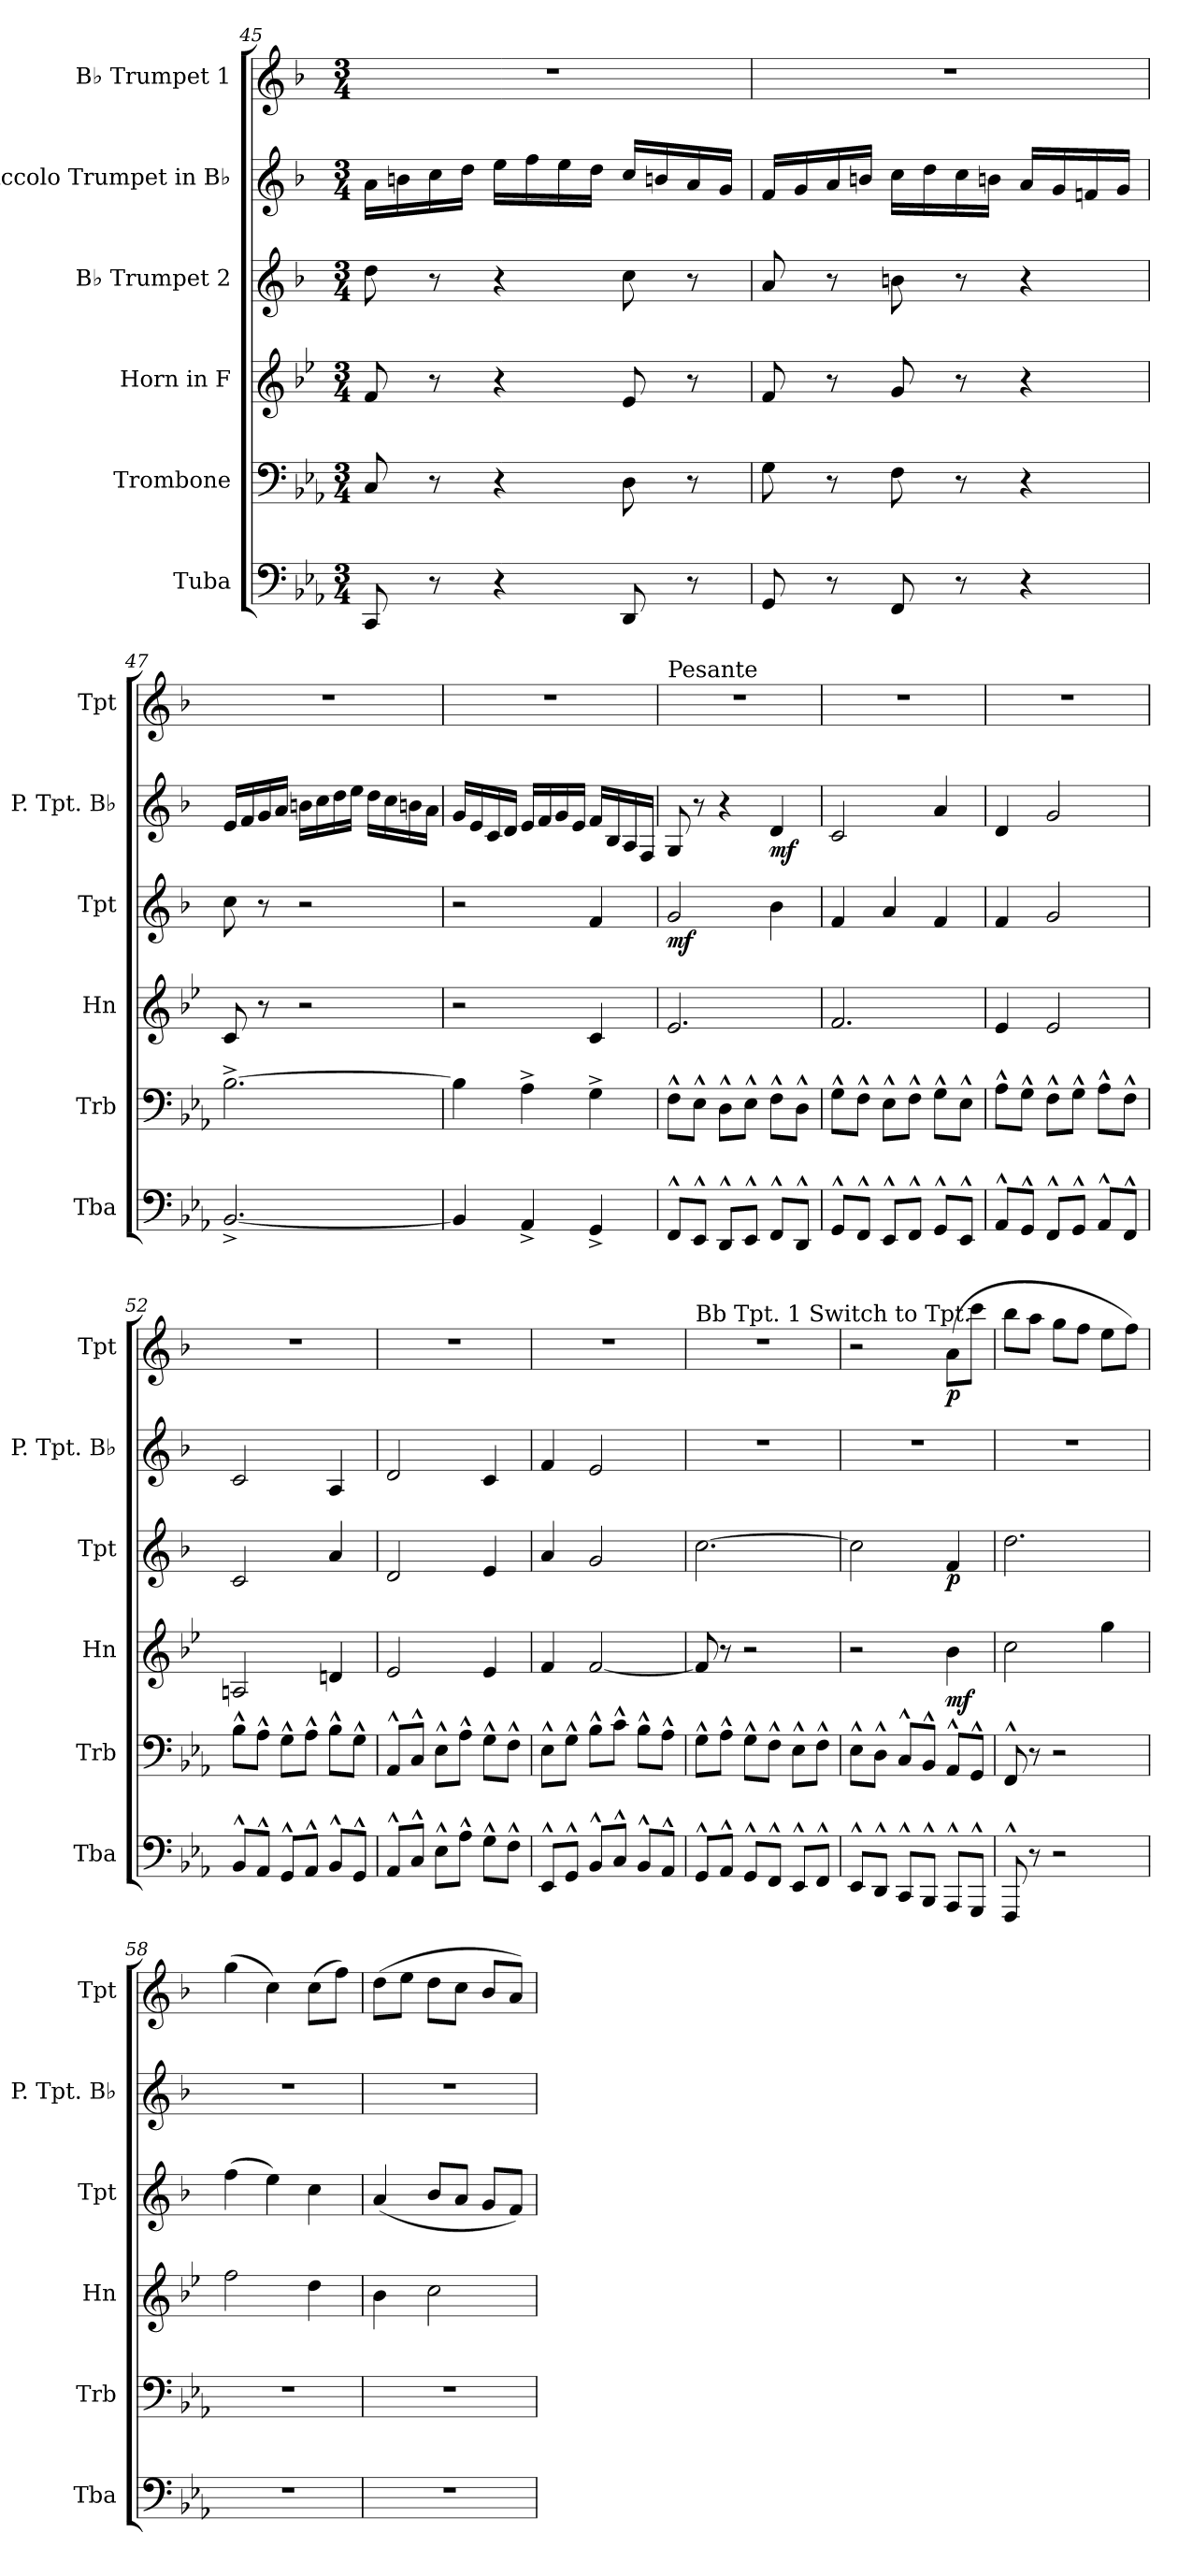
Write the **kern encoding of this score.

**kern	**kern	**kern	**dynam	**kern	**dynam	**kern	**dynam	**kern	**dynam
*part6	*part5	*part4	*part4	*part3	*part3	*part2	*part2	*part1	*part1
*staff6	*staff5	*staff4	*staff4	*staff3	*staff3	*staff2	*staff2	*staff1	*staff1
*I"Tuba	*I"Trombone	*I"Horn in F	*	*I"B♭ Trumpet 2	*	*I"Piccolo Trumpet in B♭	*	*I"B♭ Trumpet 1	*
*I'Tba	*I'Trb	*I'Hn	*	*I'Tpt	*	*I'P. Tpt. B♭	*	*I'Tpt	*
!!LO:PB:g=z
*clefF4	*clefF4	*clefG2	*	*clefG2	*	*clefG2	*	*clefG2	*
*	*	*ITrd4c7	*	*ITrd1c2	*	*ITrd-6c-10	*	*ITrd1c2	*
*k[b-e-a-]	*k[b-e-a-]	*k[b-e-a-]	*	*k[b-e-a-]	*	*k[b-e-a-]	*	*k[b-e-a-]	*
*M3/4	*M3/4	*M3/4	*	*M3/4	*	*M3/4	*	*M3/4	*
=45	=45	=45	=45	=45	=45	=45	=45	=45	=45
8CC/	8C/	8B-/	.	8cc\	.	16gg\LL	.	2.r	.
.	.	.	.	.	.	16aan\	.	.	.
8r	8r	8r	.	8r	.	16bb-\	.	.	.
.	.	.	.	.	.	16ccc\JJ	.	.	.
4r	4r	4r	.	4r	.	16ddd\LL	.	.	.
.	.	.	.	.	.	16eee-\	.	.	.
.	.	.	.	.	.	16ddd\	.	.	.
.	.	.	.	.	.	16ccc\JJ	.	.	.
8DD/	8D\	8A-/	.	8b-\	.	16bb-/LL	.	.	.
.	.	.	.	.	.	16aan/	.	.	.
8r	8r	8r	.	8r	.	16gg/	.	.	.
.	.	.	.	.	.	16ff/JJ	.	.	.
=46	=46	=46	=46	=46	=46	=46	=46	=46	=46
8GG/	8G\	8B-/	.	8g/	.	16ee-/LL	.	2.r	.
.	.	.	.	.	.	16ff/	.	.	.
8r	8r	8r	.	8r	.	16gg/	.	.	.
.	.	.	.	.	.	16aan/JJ	.	.	.
8FF/	8F\	8c/	.	8an\	.	16bb-\LL	.	.	.
.	.	.	.	.	.	16ccc\	.	.	.
8r	8r	8r	.	8r	.	16bb-\	.	.	.
.	.	.	.	.	.	16aan\JJ	.	.	.
4r	4r	4r	.	4r	.	16gg/LL	.	.	.
.	.	.	.	.	.	16ff/	.	.	.
.	.	.	.	.	.	16ee-X/	.	.	.
.	.	.	.	.	.	16ff/JJ	.	.	.
=47	=47	=47	=47	=47	=47	=47	=47	=47	=47
[2.BB-^/	[2.B-^\	8F/	.	8b-\	.	16dd/LL	.	2.r	.
.	.	.	.	.	.	16ee-/	.	.	.
.	.	8r	.	8r	.	16ff/	.	.	.
.	.	.	.	.	.	16gg/JJ	.	.	.
.	.	2r	.	2r	.	16aan\LL	.	.	.
.	.	.	.	.	.	16bb-\	.	.	.
.	.	.	.	.	.	16ccc\	.	.	.
.	.	.	.	.	.	16ddd\JJ	.	.	.
.	.	.	.	.	.	16ccc\LL	.	.	.
.	.	.	.	.	.	16bb-\	.	.	.
.	.	.	.	.	.	16aan\	.	.	.
.	.	.	.	.	.	16gg\JJ	.	.	.
!!LO:LB:g=z
=48	=48	=48	=48	=48	=48	=48	=48	=48	=48
4BB-/]	4B-\]	2r	.	2r	.	16ff/LL	.	2.r	.
.	.	.	.	.	.	16dd/	.	.	.
.	.	.	.	.	.	16b-/	.	.	.
.	.	.	.	.	.	16cc/JJ	.	.	.
4AA-^/	4A-^\	.	.	.	.	16dd/LL	.	.	.
.	.	.	.	.	.	16ee-/	.	.	.
.	.	.	.	.	.	16ff/	.	.	.
.	.	.	.	.	.	16dd/JJ	.	.	.
4GG^/	4G^\	4F/	.	4e-/	.	16ee-/LL	.	.	.
.	.	.	.	.	.	16a-/	.	.	.
.	.	.	.	.	.	16g/	.	.	.
.	.	.	.	.	.	16e-/JJ	.	.	.
=49	=49	=49	=49	=49	=49	=49	=49	=49	=49
!	!	!	!	!	!	!	!	!LO:TX:a:t=Pesante	!
!	!	!	!	!	!LO:DY:b	!	!	!	!
8FF^^/L	8F^^\L	2.A-/	.	2f/	mf	8f/	.	2.r	.
8EE-^^/J	8E-^^\J	.	.	.	.	8r	.	.	.
8DD^^/L	8D^^\L	.	.	.	.	4r	.	.	.
8EE-^^/J	8E-^^\J	.	.	.	.	.	.	.	.
!	!	!	!	!	!	!	!LO:DY:b	!	!
8FF^^/L	8F^^\L	.	.	4a-\	.	4cc/	mf	.	.
8DD^^/J	8D^^\J	.	.	.	.	.	.	.	.
=50	=50	=50	=50	=50	=50	=50	=50	=50	=50
8GG^^/L	8G^^\L	2.B-/	.	4e-/	.	2b-/	.	2.r	.
8FF^^/J	8F^^\J	.	.	.	.	.	.	.	.
8EE-^^/L	8E-^^\L	.	.	4g/	.	.	.	.	.
8FF^^/J	8F^^\J	.	.	.	.	.	.	.	.
8GG^^/L	8G^^\L	.	.	4e-/	.	4gg/	.	.	.
8EE-^^/J	8E-^^\J	.	.	.	.	.	.	.	.
=51	=51	=51	=51	=51	=51	=51	=51	=51	=51
8AA-^^/L	8A-^^\L	4A-/	.	4e-/	.	4cc/	.	2.r	.
8GG^^/J	8G^^\J	.	.	.	.	.	.	.	.
8FF^^/L	8F^^\L	2A-/	.	2f/	.	2ff/	.	.	.
8GG^^/J	8G^^\J	.	.	.	.	.	.	.	.
8AA-^^/L	8A-^^\L	.	.	.	.	.	.	.	.
8FF^^/J	8F^^\J	.	.	.	.	.	.	.	.
!!LO:PB:g=z
=52	=52	=52	=52	=52	=52	=52	=52	=52	=52
8BB-^^/L	8B-^^\L	2Dn/	.	2B-/	.	2b-/	.	2.r	.
8AA-^^/J	8A-^^\J	.	.	.	.	.	.	.	.
8GG^^/L	8G^^\L	.	.	.	.	.	.	.	.
8AA-^^/J	8A-^^\J	.	.	.	.	.	.	.	.
8BB-^^/L	8B-^^\L	4Gn/	.	4g/	.	4g/	.	.	.
8GG^^/J	8G^^\J	.	.	.	.	.	.	.	.
=53	=53	=53	=53	=53	=53	=53	=53	=53	=53
8AA-^^/L	8AA-^^/L	2A-/	.	2c/	.	2cc/	.	2.r	.
8C^^/J	8C^^/J	.	.	.	.	.	.	.	.
8E-^^\L	8E-^^\L	.	.	.	.	.	.	.	.
8A-^^\J	8A-^^\J	.	.	.	.	.	.	.	.
8G^^\L	8G^^\L	4A-/	.	4d/	.	4b-/	.	.	.
8F^^\J	8F^^\J	.	.	.	.	.	.	.	.
=54	=54	=54	=54	=54	=54	=54	=54	=54	=54
8EE-^^/L	8E-^^\L	4B-/	.	4g/	.	4ee-/	.	2.r	.
8GG^^/J	8G^^\J	.	.	.	.	.	.	.	.
8BB-^^/L	8B-^^\L	[2B-/	.	2f/	.	2dd/	.	.	.
8C^^/J	8c^^\J	.	.	.	.	.	.	.	.
8BB-^^/L	8B-^^\L	.	.	.	.	.	.	.	.
8AA-^^/J	8A-^^\J	.	.	.	.	.	.	.	.
=55	=55	=55	=55	=55	=55	=55	=55	=55	=55
!	!	!	!	!	!	!	!	!LO:TX:a:t=Bb Tpt. 1 Switch to Tpt.	!
8GG^^/L	8G^^\L	8B-/]	.	[2.b-\	.	2.r	.	2.r	.
8AA-^^/J	8A-^^\J	8r	.	.	.	.	.	.	.
8GG^^/L	8G^^\L	2r	.	.	.	.	.	.	.
8FF^^/J	8F^^\J	.	.	.	.	.	.	.	.
8EE-^^/L	8E-^^\L	.	.	.	.	.	.	.	.
8FF^^/J	8F^^\J	.	.	.	.	.	.	.	.
=56	=56	=56	=56	=56	=56	=56	=56	=56	=56
8EE-^^/L	8E-^^\L	2r	.	2b-\]	.	2.r	.	2r	.
8DD^^/J	8D^^\J	.	.	.	.	.	.	.	.
8CC^^/L	8C^^/L	.	.	.	.	.	.	.	.
8BBB-^^/J	8BB-^^/J	.	.	.	.	.	.	.	.
!	!	!	!LO:DY:b	!	!LO:DY:b	!	!	!	!LO:DY:b
8AAA-^^/L	8AA-^^/L	4e-\	mf	4e-/	p	.	.	(8g\L	p
8GGG^^/J	8GG^^/J	.	.	.	.	.	.	8bb-\J	.
!!LO:LB:g=z
=57	=57	=57	=57	=57	=57	=57	=57	=57	=57
8FFF^^/	8FF^^/	2f\	.	2.cc\	.	2.r	.	8aa-\L	.
8r	8r	.	.	.	.	.	.	8gg\J	.
2r	2r	.	.	.	.	.	.	8ff\L	.
.	.	.	.	.	.	.	.	8ee-\J	.
.	.	4cc\	.	.	.	.	.	8dd\L	.
.	.	.	.	.	.	.	.	8ee-\J)	.
=58	=58	=58	=58	=58	=58	=58	=58	=58	=58
2.r	2.r	2b-\	.	(4ee-\	.	2.r	.	(4ff\	.
.	.	.	.	4dd\)	.	.	.	4b-\)	.
.	.	4g\	.	4b-\	.	.	.	(8b-\L	.
.	.	.	.	.	.	.	.	8ee-\J)	.
=59	=59	=59	=59	=59	=59	=59	=59	=59	=59
2.r	2.r	4e-\	.	(4g/	.	2.r	.	(8cc\L	.
.	.	.	.	.	.	.	.	8dd\J	.
.	.	2f\	.	8a-/L	.	.	.	8cc\L	.
.	.	.	.	8g/J	.	.	.	8b-\J	.
.	.	.	.	8f/L	.	.	.	8a-/L	.
.	.	.	.	8e-/J)	.	.	.	8g/J)	.
=	=	=	=	=	=	=	=	=	=
*-	*-	*-	*-	*-	*-	*-	*-	*-	*-
